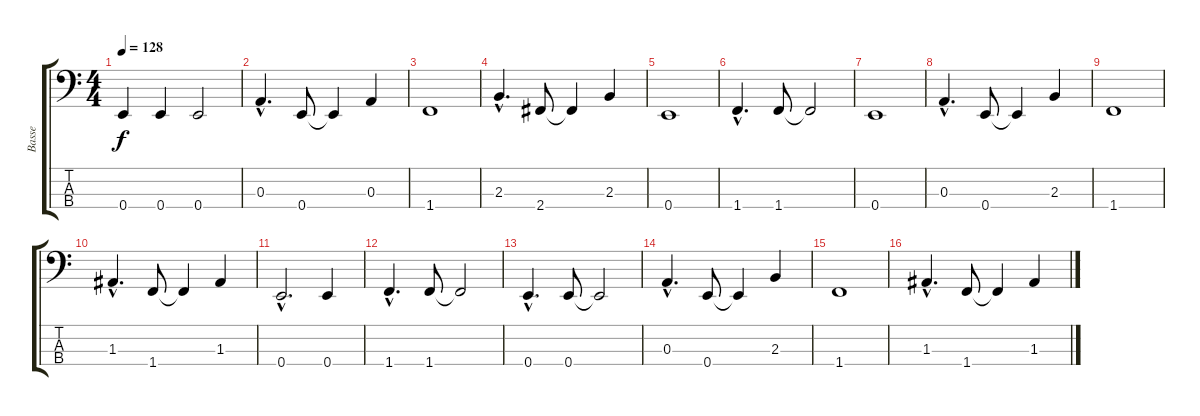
\track ("Basse" "Basse") {instrument electricbassfinger}
\staff {score tabs}
\tuning (G2 D2 A1 E1) {hide}
\ts (4 4)
\tempo 128
\clef f4
\ks c
0.4.4{dy f} 0.4.4 0.4.2 |
0.3{hac}.4{d} 0.4.8 0.4{t}.4 0.3.4 |
1.4.1 |
2.3{hac}.4{d} 2.4.8 2.4{t}.4 2.3.4 |
0.4.1 |
1.4{hac}.4{d} 1.4.8 1.4{t}.2 |
0.4.1 |
0.3{hac}.4{d} 0.4.8 0.4{t}.4 2.3.4 |
1.4.1 |
1.3{hac}.4{d} 1.4.8 1.4{t}.4 1.3.4 |
0.4{hac}.2{d} 0.4.4 |
1.4{hac}.4{d} 1.4.8 1.4{t}.2 |
0.4{hac}.4{d} 0.4.8 0.4{t}.2 |
0.3{hac}.4{d} 0.4.8 0.4{t}.4 2.3.4 |
1.4.1 |
1.3{hac}.4{d} 1.4.8 1.4{t}.4 1.3.4
